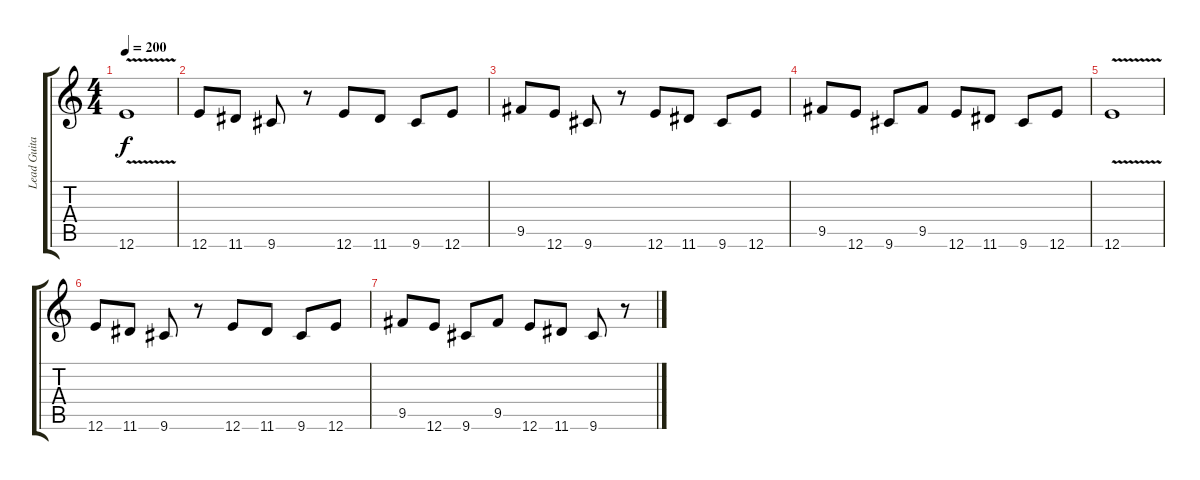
\track ("Lead Guitar" "Lead Guita") {instrument distortionguitar}
\staff {score tabs}
\tuning (E4 B3 G3 D3 A2 E2) {hide}
\ts (4 4)
\tempo 200
\clef g2
\ks c
12.6{v}.1{dy f} |
12.6.8 11.6.8 9.6.8 r.8 12.6.8 11.6.8 9.6.8 12.6.8 |
9.5.8 12.6.8 9.6.8 r.8 12.6.8 11.6.8 9.6.8 12.6.8 |
9.5.8 12.6.8 9.6.8 9.5.8 12.6.8 11.6.8 9.6.8 12.6.8 |
12.6{v}.1 |
12.6.8 11.6.8 9.6.8 r.8 12.6.8 11.6.8 9.6.8 12.6.8 |
9.5.8 12.6.8 9.6.8 9.5.8 12.6.8 11.6.8 9.6.8 r.8
